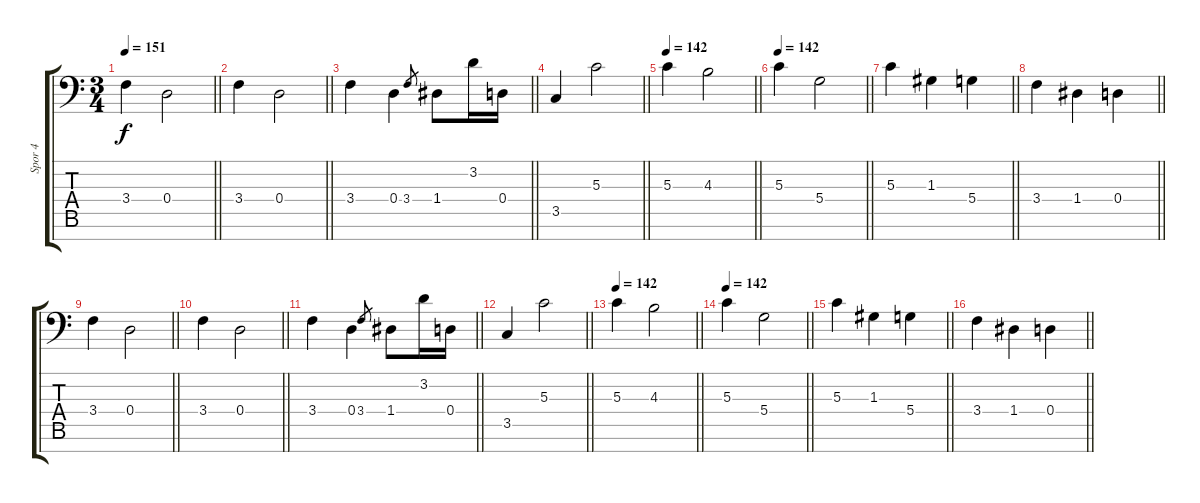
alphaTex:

\track ("Spor 4" "Spor 4") {instrument choiraahs}
\staff {score tabs}
\tuning (E4 B3 G3 D3 A2 E2 C-1) {hide}
\ts (3 4)
\tempo 151
\clef f4
\barLineRight lightlight
\ks c
3.4.4{dy f} 0.4.2 |
\barLineRight lightlight
3.4.4 0.4.2 |
\barLineRight lightlight
3.4.4 0.4.4 3.4.8{gr} 1.4.8 3.2.16 0.4.16 |
\barLineRight lightlight
3.5.4 5.3.2 |
\tempo 142
\barLineRight lightlight
5.3.4 4.3.2 |
\tempo 142
\barLineRight lightlight
5.3.4 5.4.2 |
\barLineRight lightlight
5.3.4 1.3.4 5.4.4 |
\barLineRight lightlight
3.4.4 1.4.4 0.4.4 |
\barLineRight lightlight
3.4.4 0.4.2 |
\barLineRight lightlight
3.4.4 0.4.2 |
\barLineRight lightlight
3.4.4 0.4.4 3.4.8{gr} 1.4.8 3.2.16 0.4.16 |
\barLineRight lightlight
3.5.4 5.3.2 |
\tempo 142
\barLineRight lightlight
5.3.4 4.3.2 |
\tempo 142
\barLineRight lightlight
5.3.4 5.4.2 |
\barLineRight lightlight
5.3.4 1.3.4 5.4.4 |
\barLineRight lightlight
3.4.4 1.4.4 0.4.4
